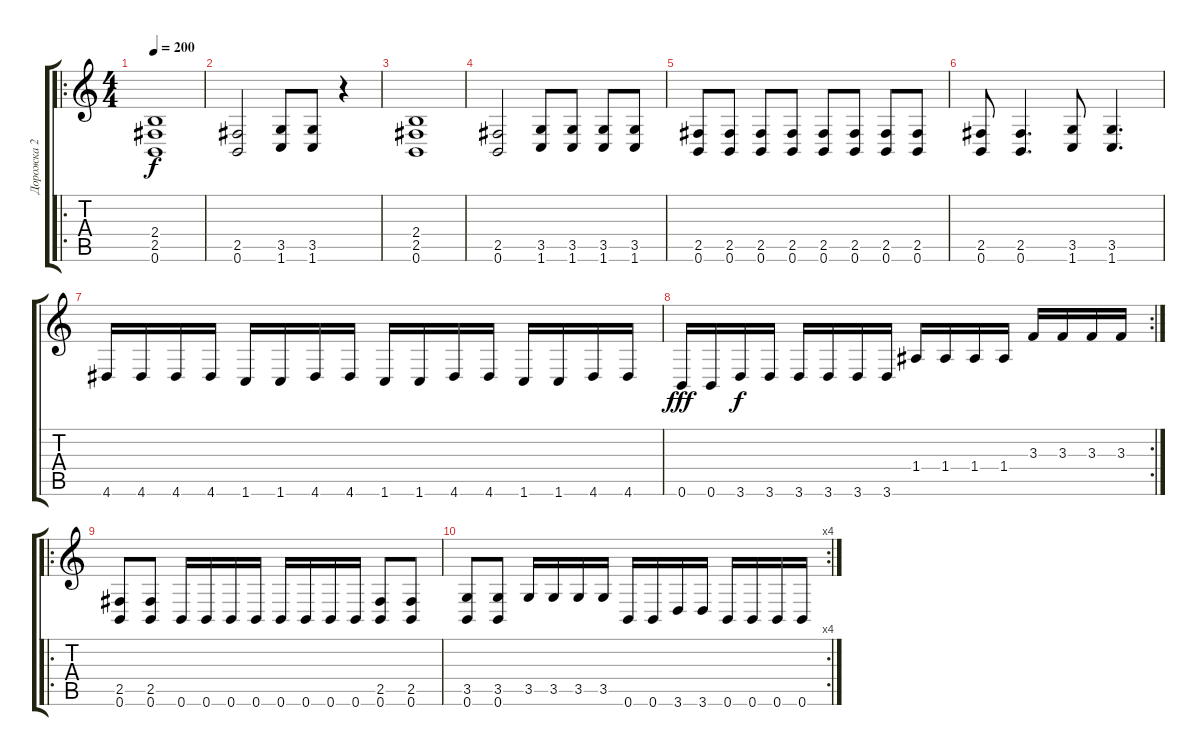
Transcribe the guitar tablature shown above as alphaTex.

\track ("Дорожка 2" "Дорожка 2") {instrument distortionguitar}
\staff {score tabs}
\tuning (B3 Gb3 D3 A2 E2 B1) {hide}
\ro
\ts (4 4)
\tempo 200
\clef g2
\ks c
(2.4 2.5 0.6).1{dy f} |
(2.5 0.6).2 (3.5 1.6).8 (3.5 1.6).8 r.4 |
(2.4 2.5 0.6).1 |
(2.5 0.6).2 (3.5 1.6).8 (3.5 1.6).8 (3.5 1.6).8 (3.5 1.6).8 |
(2.5 0.6).8 (2.5 0.6).8 (2.5 0.6).8 (2.5 0.6).8 (2.5 0.6).8 (2.5 0.6).8 (2.5 0.6).8 (2.5 0.6).8 |
(2.5 0.6).8 (2.5 0.6).4{d} (3.5 1.6).8 (3.5 1.6).4{d} |
4.6.16 4.6.16 4.6.16 4.6.16 1.6.16 1.6.16 4.6.16 4.6.16 1.6.16 1.6.16 4.6.16 4.6.16 1.6.16 1.6.16 4.6.16 4.6.16 |
\rc 2
0.6.16{dy fff} 0.6.16 3.6.16{dy f} 3.6.16 3.6.16 3.6.16 3.6.16 3.6.16 1.4.16 1.4.16 1.4.16 1.4.16 3.3.16 3.3.16 3.3.16 3.3.16 |
\ro
(2.5 0.6).8 (2.5 0.6).8 0.6.16 0.6.16 0.6.16 0.6.16 0.6.16 0.6.16 0.6.16 0.6.16 (2.5 0.6).8 (2.5 0.6).8 |
\rc 4
(3.5 0.6).8 (3.5 0.6).8 3.5.16 3.5.16 3.5.16 3.5.16 0.6.16 0.6.16 3.6.16 3.6.16 0.6.16 0.6.16 0.6.16 0.6.16
